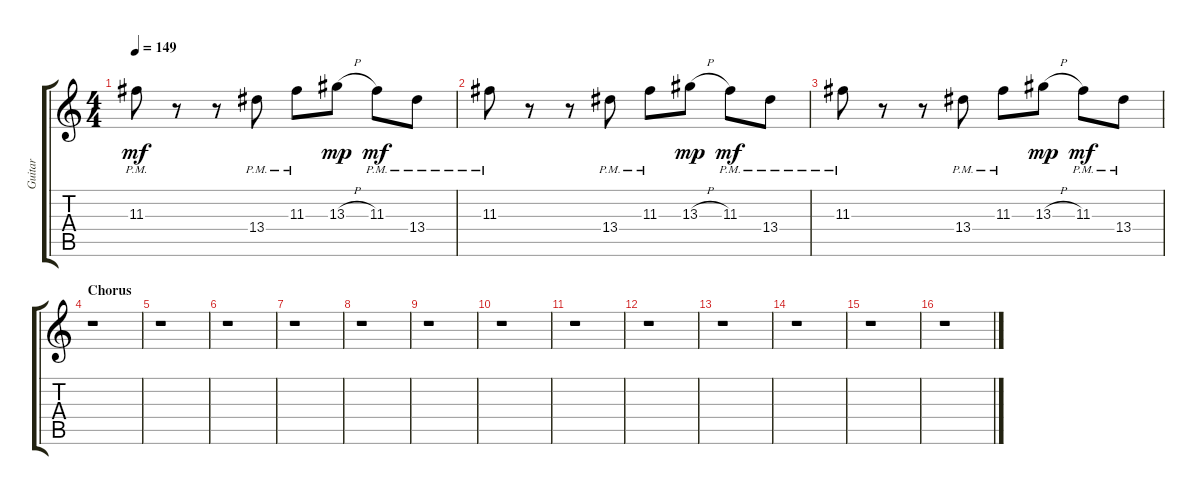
\track ("Guitar" "Guitar") {instrument electricguitarclean}
\staff {score tabs}
\tuning (E4 B3 G3 D3 A2 E2) {hide}
\ts (4 4)
\tempo 149
\clef g2
\ks c
11.3{pm}.8{dy mf} r.8 r.8 13.4{pm}.8 11.3{pm}.8 13.3{h}.8{dy mp} 11.3{pm}.8{dy mf} 13.4{pm}.8 |
11.3{pm}.8 r.8 r.8 13.4{pm}.8 11.3{pm}.8 13.3{h}.8{dy mp} 11.3{pm}.8{dy mf} 13.4{pm}.8 |
11.3{pm}.8 r.8 r.8 13.4{pm}.8 11.3{pm}.8 13.3{h}.8{dy mp} 11.3{pm}.8{dy mf} 13.4{pm}.8 |
\section ("" "Chorus")
r.1 |
r.1 |
r.1 |
r.1 |
r.1 |
r.1 |
r.1 |
r.1 |
r.1 |
r.1 |
r.1 |
r.1 |
r.1
